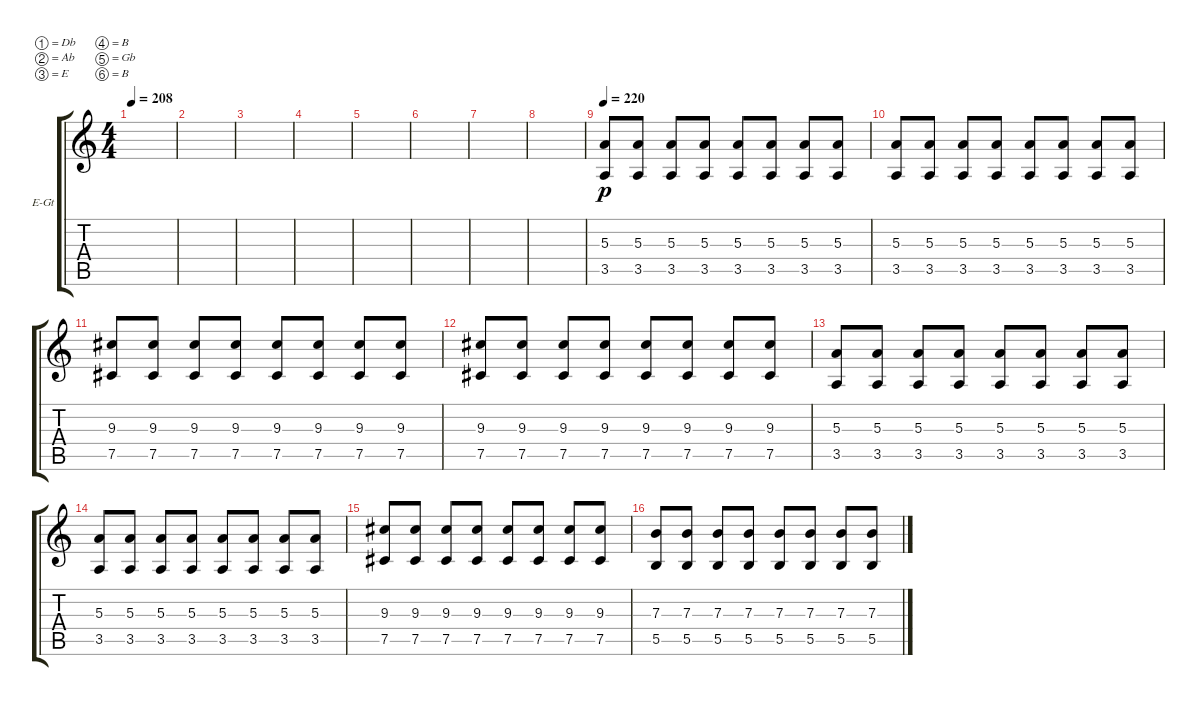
\bracketExtendMode groupsimilarinstruments
\firstSystemTrackNameOrientation horizontal
\otherSystemsTrackNameOrientation horizontal
\track ("Electric Guitar 2" "E-Gt") {instrument distortionguitar}
\staff {score tabs}
\tuning (Db4 Ab3 E3 B2 Gb2 B1)
\ts (4 4)
\tempo 208
\clef g2
\ks c
|
|
|
|
|
|
|
|
\tempo 220
(3.5 5.3).8{dy p} (5.3 3.5).8 (5.3 3.5).8 (5.3 3.5).8 (5.3 3.5).8 (5.3 3.5).8 (5.3 3.5).8 (5.3 3.5).8 |
(3.5 5.3).8 (5.3 3.5).8 (5.3 3.5).8 (5.3 3.5).8 (5.3 3.5).8 (5.3 3.5).8 (5.3 3.5).8 (5.3 3.5).8 |
(9.3 7.5).8 (9.3 7.5).8 (9.3 7.5).8 (9.3 7.5).8 (9.3 7.5).8 (9.3 7.5).8 (9.3 7.5).8 (9.3 7.5).8 |
(9.3 7.5).8 (9.3 7.5).8 (9.3 7.5).8 (9.3 7.5).8 (9.3 7.5).8 (9.3 7.5).8 (9.3 7.5).8 (9.3 7.5).8 |
(3.5 5.3).8 (5.3 3.5).8 (5.3 3.5).8 (5.3 3.5).8 (5.3 3.5).8 (5.3 3.5).8 (5.3 3.5).8 (5.3 3.5).8 |
(3.5 5.3).8 (5.3 3.5).8 (5.3 3.5).8 (5.3 3.5).8 (5.3 3.5).8 (5.3 3.5).8 (5.3 3.5).8 (5.3 3.5).8 |
(9.3 7.5).8 (9.3 7.5).8 (9.3 7.5).8 (9.3 7.5).8 (9.3 7.5).8 (9.3 7.5).8 (9.3 7.5).8 (9.3 7.5).8 |
(7.3 5.5).8 (7.3 5.5).8 (7.3 5.5).8 (7.3 5.5).8 (7.3 5.5).8 (7.3 5.5).8 (7.3 5.5).8 (7.3 5.5).8
